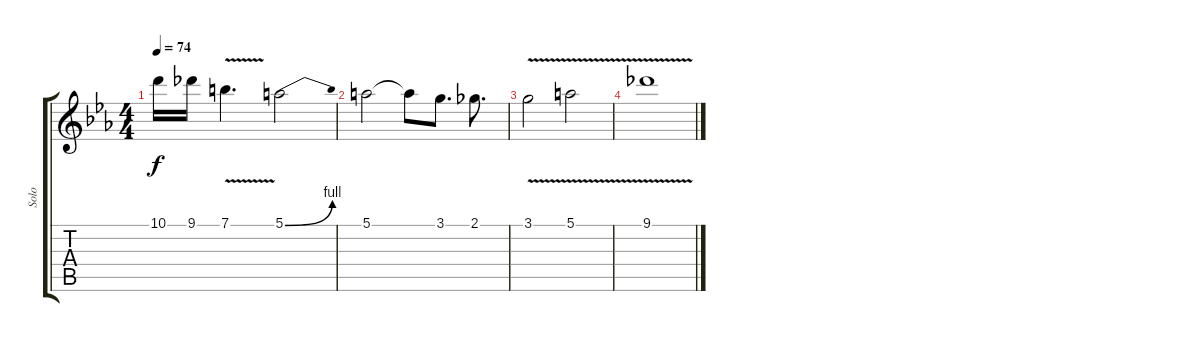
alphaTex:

\track ("Solo" "Solo") {instrument distortionguitar}
\staff {score tabs}
\tuning (E4 B3 G3 D3 A2 E2) {hide}
\ts (4 4)
\tempo 74
\clef g2
\ks cminor
10.1.16{dy f} 9.1.16 7.1{v}.4{d} 5.1{be (bend 0 0 60 4)}.2 |
5.1.2 5.1{t}.8 3.1.8{d} 2.1.8{d} |
3.1{v}.2 5.1{v}.2 |
9.1{v}.1
